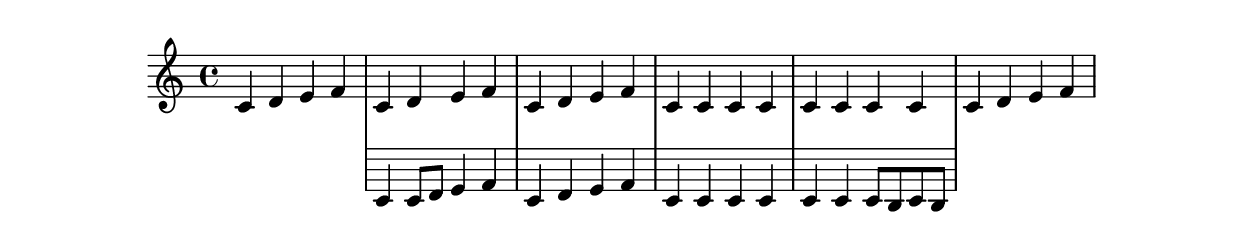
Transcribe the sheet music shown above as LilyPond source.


\version "2.0.0"

\header {

texidoc= "
An additional stave can be typeset in the middle of a score line. 
A new context type is created to avoid printing time and key
signatures and clef at the beginning of the temporary stave.
"
} 

\score {
  \notes {
    \relative c' {
      \context Staff = One { c4 d e f }
      <<
        {c d e f | c d e f | c c c c | c c c c }
        \context TemporaryStaff = Two { c4 c8 d e4 f | c d e f |
          c c c c | c c c8 b c b |}
      >>
      c4 d e f |
    }
  }
  \paper {
    \translator {
      \ScoreContext
      \consists Span_bar_engraver
      % Avoid a vertical line at the beginning of the system:
      \remove System_start_delimiter_engraver
      % Incorporate the new context in the hierarchy
      \accepts "TemporaryStaff"
    }
    \translator {
      \StaffContext
      \name "TemporaryStaff"
      \alias "Staff"
      \remove "Clef_engraver"
      \remove "Time_signature_engraver"
      \remove "Key_engraver"
    }
  }
}

